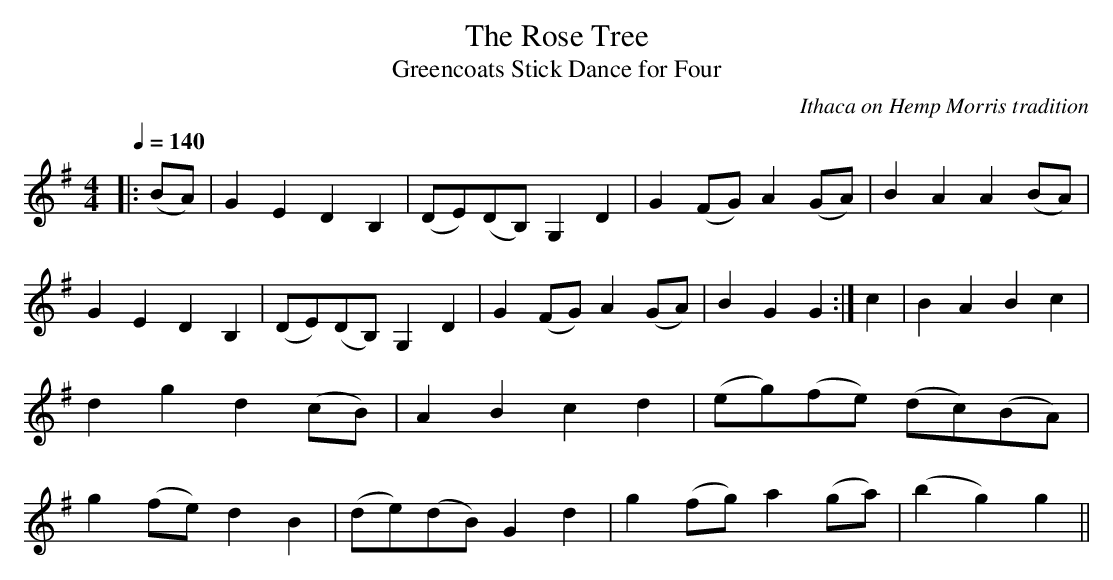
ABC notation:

X:1
T:The Rose Tree
T:Greencoats Stick Dance for Four
O:Ithaca on Hemp Morris tradition
L:1/4
Q:1/4=140
M:4/4
K:Gmaj
V:1
|:(B/2A/2) | G E D B, | (D/2E/2)(D/2B,/2) G, D | G (F/2G/2) A (G/2A/2) | B A A (B/2A/2) | G E D B, |
(D/2E/2)(D/2B,/2) G, D | G (F/2G/2) A (G/2A/2) | B G G :| c | B A B c | d g d (c/2B/2) | A B c d |
(e/2g/2)(f/2e/2) (d/2c/2)(B/2A/2) | g (f/2e/2) d B | (d/2e/2)(d/2B/2) G d | g (f/2g/2) a (g/2a/2) | (b g) g ||
